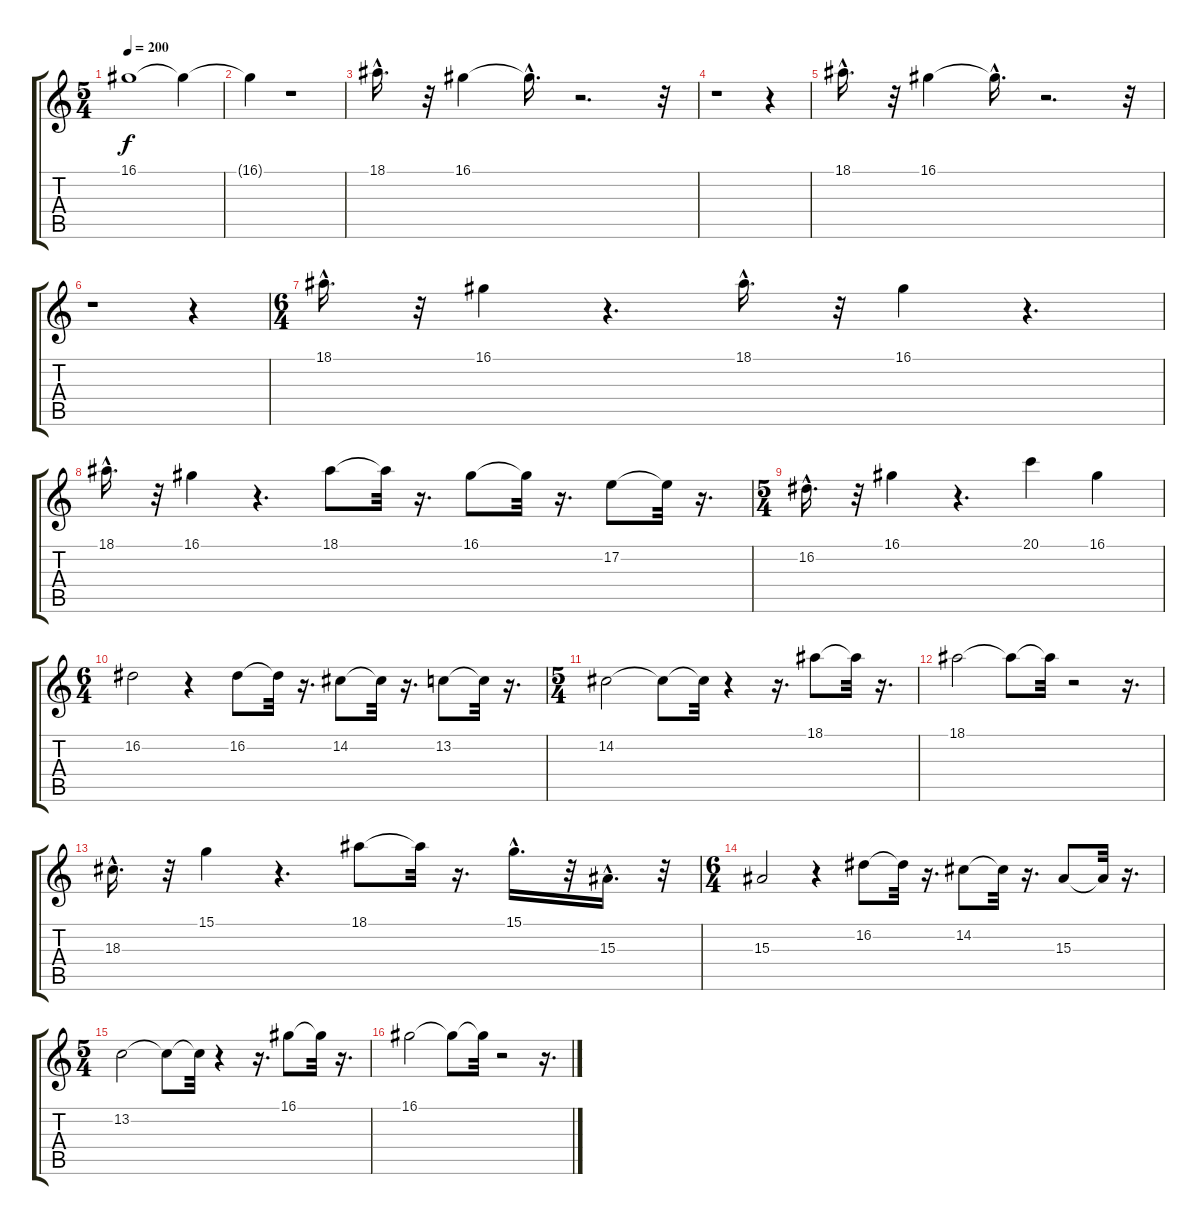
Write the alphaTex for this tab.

\track "" {instrument pad1newage}
\staff {score tabs}
\tuning (E4 B3 G3 D3 A2 E2) {hide}
\ts (5 4)
\tempo 200
\clef g2
\ks c
16.1.1{dy f} 16.1{t}.4 |
16.1{t}.4 r.1 |
18.1{hac}.16{d} r.32 16.1.4 16.1{hac t}.16{d} r.2{d} r.32 |
r.1 r.4 |
18.1{hac}.16{d} r.32 16.1.4 16.1{hac t}.16{d} r.2{d} r.32 |
r.1 r.4 |
\ts (6 4)
18.1{hac}.16{d} r.32 16.1.4 r.4{d} 18.1{hac}.16{d} r.32 16.1.4 r.4{d} |
18.1{hac}.16{d} r.32 16.1.4 r.4{d} 18.1.8 18.1{t}.32 r.16{d} 16.1.8 16.1{t}.32 r.16{d} 17.2.8 17.2{t}.32 r.16{d} |
\ts (5 4)
16.2{hac}.16{d} r.32 16.1.4 r.4{d} 20.1.4 16.1.4 |
\ts (6 4)
16.2.2 r.4 16.2.8 16.2{t}.32 r.16{d} 14.2.8 14.2{t}.32 r.16{d} 13.2.8 13.2{t}.32 r.16{d} |
\ts (5 4)
14.2.2 14.2{t}.8 14.2{t}.32 r.4 r.16{d} 18.1.8 18.1{t}.32 r.16{d} |
18.1.2 18.1{t}.8 18.1{t}.32 r.2 r.16{d} |
18.3{hac}.16{d} r.32 15.1.4 r.4{d} 18.1.8 18.1{t}.32 r.16{d} 15.1{hac}.16{d} r.32 15.3{hac}.16{d} r.32 |
\ts (6 4)
15.3.2 r.4 16.2.8 16.2{t}.32 r.16{d} 14.2.8 14.2{t}.32 r.16{d} 15.3.8 15.3{t}.32 r.16{d} |
\ts (5 4)
13.2.2 13.2{t}.8 13.2{t}.32 r.4 r.16{d} 16.1.8 16.1{t}.32 r.16{d} |
16.1.2 16.1{t}.8 16.1{t}.32 r.2 r.16{d}
